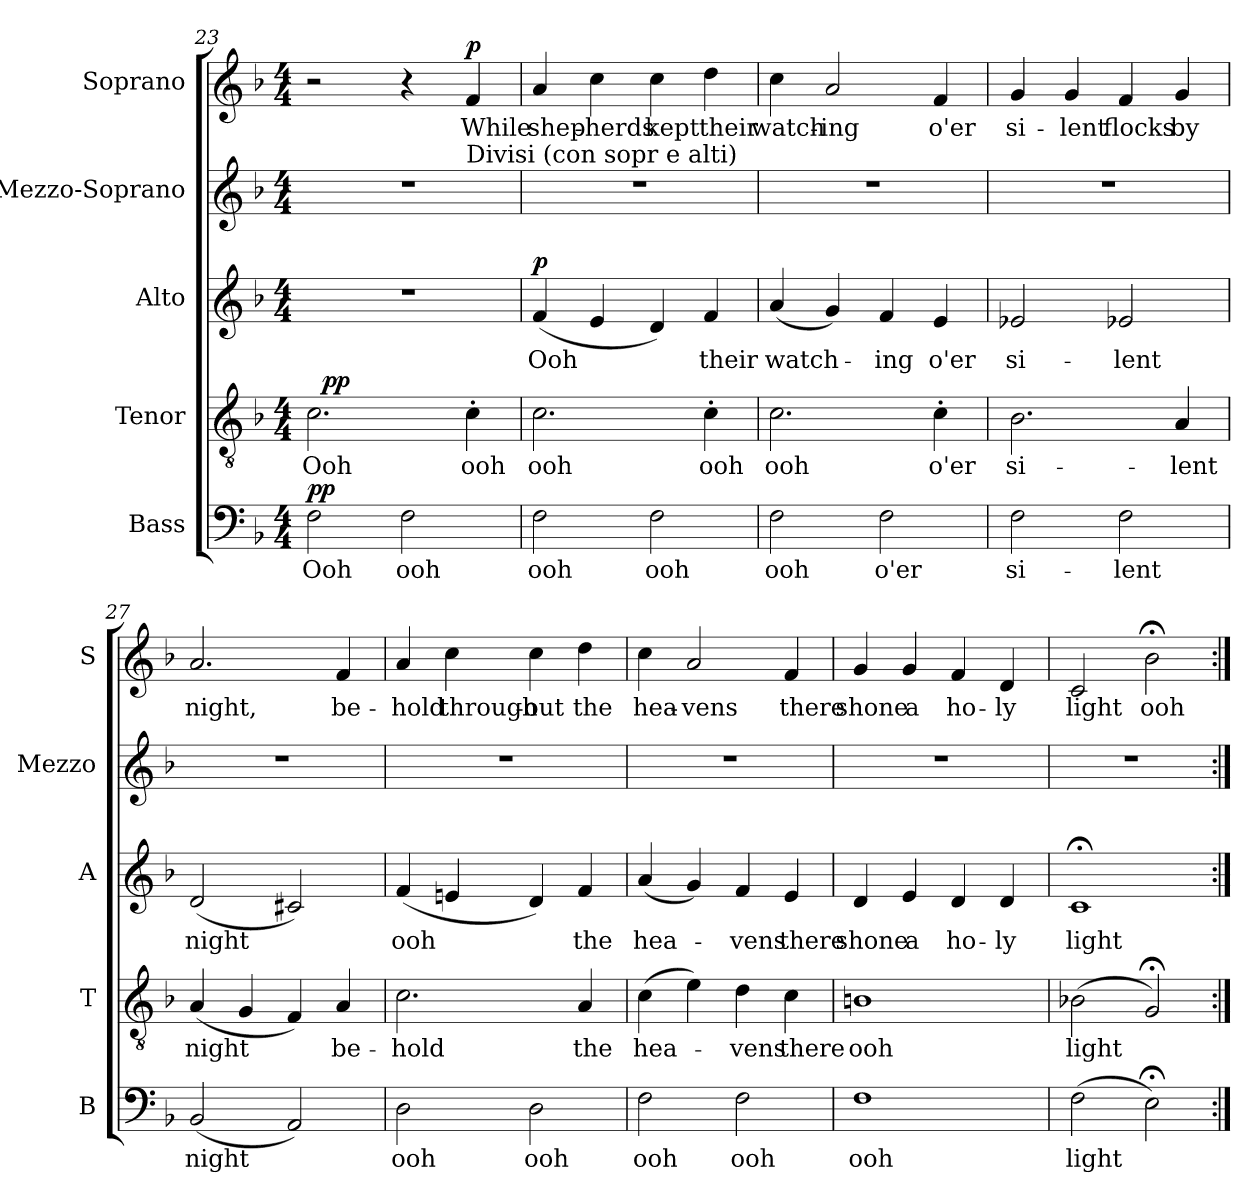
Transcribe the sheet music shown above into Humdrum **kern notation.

**kern	**text	**dynam	**kern	**text	**dynam	**kern	**text	**dynam	**kern	**kern	**text	**dynam
*part5	*part5	*part5	*part4	*part4	*part4	*part3	*part3	*part3	*part2	*part1	*part1	*part1
*staff5	*staff5	*staff5	*staff4	*staff4	*staff4	*staff3	*staff3	*staff3	*staff2	*staff1	*staff1	*staff1
*I"Bass	*	*	*I"Tenor	*	*	*I"Alto	*	*	*I"Mezzo-Soprano	*I"Soprano	*	*
*I'B	*	*	*I'T	*	*	*I'A	*	*	*I'Mezzo	*I'S	*	*
*clefF4	*	*	*clefGv2	*	*	*clefG2	*	*	*clefG2	*clefG2	*	*
*k[b-]	*	*	*k[b-]	*	*	*k[b-]	*	*	*k[b-]	*k[b-]	*	*
*F:	*	*	*F:	*	*	*F:	*	*	*F:	*F:	*	*
*M4/4	*	*	*M4/4	*	*	*M4/4	*	*	*M4/4	*M4/4	*	*
=23	=23	=23	=23	=23	=23	=23	=23	=23	=23	=23	=23	=23
!	!LO:LY:b:cj	!LO:DY:a	!	!LO:LY:b:cj	!	!	!	!	!	!	!	!
*	*	*	*^	*	*	*	*	*	*^	*	*	*
2F\	Ooh	pp	2.c\	32ryy	Ooh	.	1r	.	.	1r	2.ryy	2r	.	.
!	!	!	!	!	!	!LO:DY:a	!	!	!	!	!	!	!	!
.	.	.	.	2ryy	.	pp	.	.	.	.	.	.	.	.
!	!LO:LY:b:cj	!	!	!	!	!	!	!	!	!	!	!	!	!
2F\	ooh	.	.	.	.	.	.	.	.	.	.	4r	.	.
.	.	.	.	4...ryy	.	.	.	.	.	.	.	.	.	.
!	!	!	!	!	!	!	!	!	!	!	!LO:TX:a:t=Divisi (con sopr e alti)	!	!	!
!	!	!	!	!	!LO:LY:b:cj	!	!	!	!	!	!	!	!LO:LY:b:cj	!LO:DY:a
.	.	.	4c'>\	.	ooh	.	.	.	.	.	4ryy	4f/	While	p
=24	=24	=24	=24	=24	=24	=24	=24	=24	=24	=24	=24	=24	=24	=24
!	!LO:LY:b:cj	!	!	!	!LO:LY:b:cj	!	!	!LO:LY:b	!LO:DY:a	!	!	!	!LO:LY:b:cj	!
*	*	*	*v	*v	*	*	*	*	*	*v	*v	*	*	*
2F\	ooh	.	2.c\	ooh	.	(<4f/	Ooh	p	1r	4a/	shep-	.
!	!	!	!	!	!	!	!	!	!	!	!LO:LY:b:cj	!
.	.	.	.	.	.	4e/	.	.	.	4cc\	-herds	.
!	!LO:LY:b:cj	!	!	!	!	!	!	!	!	!	!LO:LY:b:cj	!
2F\	ooh	.	.	.	.	4d/)	.	.	.	4cc\	kept	.
!	!	!	!	!LO:LY:b:cj	!	!	!LO:LY:b:cj	!	!	!	!LO:LY:b:cj	!
.	.	.	4c'>\	ooh	.	4f/	their	.	.	4dd\	their	.
=25	=25	=25	=25	=25	=25	=25	=25	=25	=25	=25	=25	=25
!	!LO:LY:b:cj	!	!	!LO:LY:b:cj	!	!	!LO:LY:b:cj	!	!	!	!LO:LY:b:cj	!
2F\	ooh	.	2.c\	ooh	.	(<4a/	watch-	.	1r	4cc\	watch-	.
!	!	!	!	!	!	!	!	!	!	!	!LO:LY:b:cj	!
.	.	.	.	.	.	4g/)	.	.	.	2a/	-ing	.
!	!LO:LY:b:cj	!	!	!	!	!	!LO:LY:b:cj	!	!	!	!	!
2F\	o'er	.	.	.	.	4f/	-ing	.	.	.	.	.
!	!	!	!	!LO:LY:b:cj	!	!	!LO:LY:b:cj	!	!	!	!LO:LY:b:cj	!
.	.	.	4c'>\	o'er	.	4e/	o'er	.	.	4f/	o'er	.
!!LO:LB:g=z
=26	=26	=26	=26	=26	=26	=26	=26	=26	=26	=26	=26	=26
!	!LO:LY:b:cj	!	!	!LO:LY:b:cj	!	!	!LO:LY:b:cj	!	!	!	!LO:LY:b:cj	!
2F\	si-	.	2.B-\	si-	.	2e-X/	si-	.	1r	4g/	si-	.
!	!	!	!	!	!	!	!	!	!	!	!LO:LY:b:cj	!
.	.	.	.	.	.	.	.	.	.	4g/	-lent	.
!	!LO:LY:b:cj	!	!	!	!	!	!LO:LY:b:cj	!	!	!	!LO:LY:b:cj	!
2F\	-lent	.	.	.	.	2e-X/	-lent	.	.	4f/	flocks	.
!	!	!	!	!LO:LY:b:cj	!	!	!	!	!	!	!LO:LY:b:cj	!
.	.	.	4A/	-lent	.	.	.	.	.	4g/	by	.
=27	=27	=27	=27	=27	=27	=27	=27	=27	=27	=27	=27	=27
!	!LO:LY:b	!	!	!LO:LY:b	!	!	!LO:LY:b	!	!	!	!LO:LY:b:cj	!
(<2BB-/	night	.	(<4A/	night	.	(<2d/	night	.	1r	2.a/	night,	.
.	.	.	4G/	.	.	.	.	.	.	.	.	.
2AA/)	.	.	4F/)	.	.	2c#X/)	.	.	.	.	.	.
!	!	!	!	!LO:LY:b:cj	!	!	!	!	!	!	!LO:LY:b:cj	!
.	.	.	4A/	be-	.	.	.	.	.	4f/	be-	.
=28	=28	=28	=28	=28	=28	=28	=28	=28	=28	=28	=28	=28
!	!LO:LY:b:cj	!	!	!LO:LY:b:cj	!	!	!LO:LY:b	!	!	!	!LO:LY:b:cj	!
2D\	ooh	.	2.c\	-hold	.	(<4f/	ooh	.	1r	4a/	-hold	.
!	!	!	!	!	!	!	!	!	!	!	!LO:LY:b:cj	!
.	.	.	.	.	.	4en/	.	.	.	4cc\	through-	.
!	!LO:LY:b:cj	!	!	!	!	!	!	!	!	!	!LO:LY:b:cj	!
2D\	ooh	.	.	.	.	4d/)	.	.	.	4cc\	-out	.
!	!	!	!	!LO:LY:b:cj	!	!	!LO:LY:b:cj	!	!	!	!LO:LY:b:cj	!
.	.	.	4A/	the	.	4f/	the	.	.	4dd\	the	.
=29	=29	=29	=29	=29	=29	=29	=29	=29	=29	=29	=29	=29
!	!LO:LY:b:cj	!	!	!LO:LY:b:cj	!	!	!LO:LY:b:cj	!	!	!	!LO:LY:b:cj	!
2F\	ooh	.	(>4c\	hea-	.	(<4a/	hea-	.	1r	4cc\	hea-	.
!	!	!	!	!	!	!	!	!	!	!	!LO:LY:b:cj	!
.	.	.	4e\)	.	.	4g/)	.	.	.	2a/	-vens	.
!	!LO:LY:b:cj	!	!	!LO:LY:b:cj	!	!	!LO:LY:b:cj	!	!	!	!	!
2F\	ooh	.	4d\	-vens	.	4f/	-vens	.	.	.	.	.
!	!	!	!	!LO:LY:b:cj	!	!	!LO:LY:b:cj	!	!	!	!LO:LY:b:cj	!
.	.	.	4c\	there	.	4e/	there	.	.	4f/	there	.
=30	=30	=30	=30	=30	=30	=30	=30	=30	=30	=30	=30	=30
!	!LO:LY:b:cj	!	!	!LO:LY:b:cj	!	!	!LO:LY:b:cj	!	!	!	!LO:LY:b:cj	!
1F	ooh	.	1Bn	ooh	.	4d/	shone	.	1r	4g/	shone	.
!	!	!	!	!	!	!	!LO:LY:b:cj	!	!	!	!LO:LY:b:cj	!
.	.	.	.	.	.	4e/	a	.	.	4g/	a	.
!	!	!	!	!	!	!	!LO:LY:b:cj	!	!	!	!LO:LY:b:cj	!
.	.	.	.	.	.	4d/	ho-	.	.	4f/	ho-	.
!	!	!	!	!	!	!	!LO:LY:b:cj	!	!	!	!LO:LY:b:cj	!
.	.	.	.	.	.	4d/	-ly	.	.	4d/	-ly	.
=31	=31	=31	=31	=31	=31	=31	=31	=31	=31	=31	=31	=31
!	!LO:LY:b	!	!	!LO:LY:b	!	!	!LO:LY:b:cj	!	!	!	!LO:LY:b:cj	!
(>2F\	light	.	(>2B-X\	light	.	1c;<	light	.	1r	2c/	light	.
!	!	!	!	!	!	!	!	!	!	!	!LO:LY:b:cj	!
2E;<\)	.	.	2G;</)	.	.	.	.	.	.	2b-;<\	ooh	.
=:|!	=:|!	=:|!	=:|!	=:|!	=:|!	=:|!	=:|!	=:|!	=:|!	=:|!	=:|!	=:|!
*-	*-	*-	*-	*-	*-	*-	*-	*-	*-	*-	*-	*-
